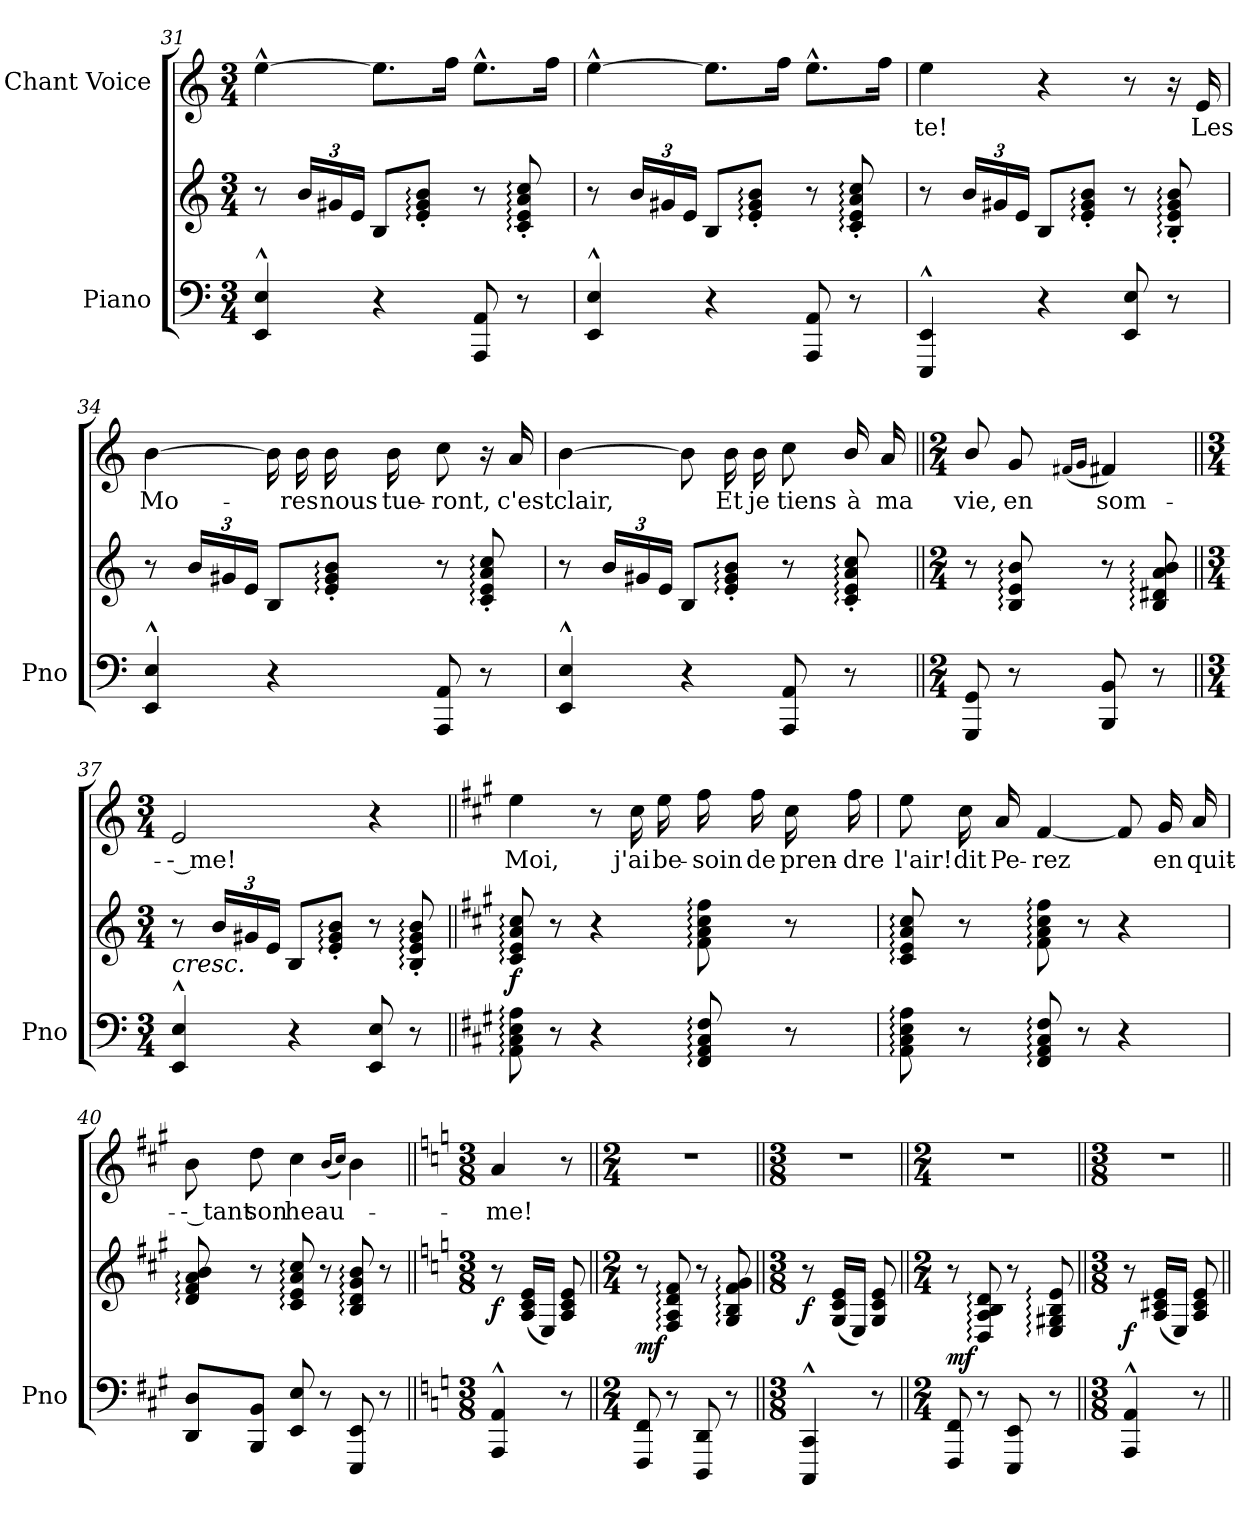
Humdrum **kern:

**kern	**kern	**dynam	**kern	**text	**dynam
*part2	*part2	*part2	*part1	*part1	*part1
*staff3	*staff2	*staff2/3	*staff1	*staff1	*staff1
*I"Piano	*	*	*I"Chant Voice	*	*
*I'Pno	*	*	*	*	*
!!LO:PB:g=z
*clefF4	*clefG2	*	*clefG2	*	*
*k[]	*k[]	*	*k[]	*	*
*M3/4	*M3/4	*	*M3/4	*	*
=31	=31	=31	=31	=31	=31
4EE/^^ 4E/^^	8r	.	[4ee^^\	.	.
*	*Xbrackettup	*	*	*	*
.	24b/LL	.	.	.	.
.	24g#X/	.	.	.	.
.	24e/JJ	.	.	.	.
4r	8B/L	.	8.ee\L]	.	.
.	8e/:' 8g#/:' 8b/:'J	.	.	.	.
.	.	.	16ff\Jk	.	.
8AAA/ 8AA/	8r	.	8.ee^^\L	.	.
8r	8c/:' 8e/:' 8a/:' 8cc/:'	.	.	.	.
.	.	.	16ff\Jk	.	.
=32	=32	=32	=32	=32	=32
4EE/^^ 4E/^^	8r	.	[4ee^^\	.	.
.	24b/LL	.	.	.	.
.	24g#X/	.	.	.	.
.	24e/JJ	.	.	.	.
4r	8B/L	.	8.ee\L]	.	.
.	8e/:' 8g#/:' 8b/:'J	.	.	.	.
.	.	.	16ff\Jk	.	.
8AAA/ 8AA/	8r	.	8.ee^^\L	.	.
8r	8c/:' 8e/:' 8a/:' 8cc/:'	.	.	.	.
.	.	.	16ff\Jk	.	.
=33	=33	=33	=33	=33	=33
!	!	!	!	!LO:LY:b	!
4EEE/^^ 4EE/^^	8r	.	4ee\	-te!	.
.	24b/LL	.	.	.	.
.	24g#X/	.	.	.	.
.	24e/JJ	.	.	.	.
4r	8B/L	.	4r	.	.
.	8e/:' 8g#/:' 8b/:'J	.	.	.	.
8EE/ 8E/	8r	.	8r	.	.
8r	8B/:' 8e/:' 8g#/:' 8b/:'	.	16r	.	.
!	!	!	!	!LO:LY:b	!
.	.	.	16e/	Les	.
!!LO:LB:g=z
=34	=34	=34	=34	=34	=34
!	!	!	!	!LO:LY:b	!
4EE/^^ 4E/^^	8r	.	[4b\	Mo-	.
.	24b/LL	.	.	.	.
.	24g#X/	.	.	.	.
.	24e/JJ	.	.	.	.
4r	8B/L	.	16b\]	.	.
!	!	!	!	!LO:LY:b	!
.	.	.	16b\	-res	.
!	!	!	!	!LO:LY:b	!
.	8e/:' 8g#/:' 8b/:'J	.	16b\	nous	.
!	!	!	!	!LO:LY:b	!
.	.	.	16b\	tue-	.
!	!	!	!	!LO:LY:b	!
8AAA/ 8AA/	8r	.	8cc\	-ront,	.
8r	8c/:' 8e/:' 8a/:' 8cc/:'	.	16r	.	.
!	!	!	!	!LO:LY:b	!
.	.	.	16a/	c'est	.
=35	=35	=35	=35	=35	=35
!	!	!	!	!LO:LY:b	!
4EE/^^ 4E/^^	8r	.	[4b\	clair,	.
.	24b/LL	.	.	.	.
.	24g#X/	.	.	.	.
.	24e/JJ	.	.	.	.
4r	8B/L	.	8b\]	.	.
!	!	!	!	!LO:LY:b	!
.	8e/:' 8g#/:' 8b/:'J	.	16b\	Et	.
!	!	!	!	!LO:LY:b	!
.	.	.	16b\	je	.
!	!	!	!	!LO:LY:b	!
8AAA/ 8AA/	8r	.	8cc\	tiens	.
!	!	!	!	!LO:LY:b	!
8r	8c/:' 8e/:' 8a/:' 8cc/:'	.	16b/	à	.
!	!	!	!	!LO:LY:b	!
.	.	.	16a/	ma	.
=36||	=36||	=36||	=36||	=36||	=36||
*M2/4	*M2/4	*	*M2/4	*	*
!	!	!	!	!LO:LY:b	!
8GGG/ 8GG/	8r	.	8b/	vie,	.
!	!	!	!	!LO:LY:b	!
8r	8B/: 8e/: 8b/:	.	8g/	en	.
.	.	.	(<16qf#X/LL	.	.
.	.	.	16qg/JJ	.	.
!	!	!	!	!LO:LY:b	!
8BBB/ 8BB/	8r	.	4f#/)	som-	.
8r	8B/: 8d#X/: 8a/: 8b/:	.	.	.	.
!!LO:LB:g=z
=37||	=37||	=37||	=37||	=37||	=37||
*M3/4	*M3/4	*	*M3/4	*	*
!LO:TX:a:i:t=cresc.	!	!	!	!	!
!	!	!	!	!LO:LY:b	!
4EE/^^ 4E/^^	8r	.	2e/	-- me!	.
.	24b/LL	.	.	.	.
.	24g#X/	.	.	.	.
.	24e/JJ	.	.	.	.
4r	8B/L	.	.	.	.
.	8e/:' 8g#/:' 8b/:'J	.	.	.	.
8EE/ 8E/	8r	.	4r	.	.
8r	8B/:' 8e/:' 8g#/:' 8b/:'	.	.	.	.
=38||	=38||	=38||	=38||	=38||	=38||
*k[f#c#g#]	*k[f#c#g#]	*	*k[f#c#g#]	*	*
!	!	!LO:DY:b	!	!LO:LY:b	!LO:DY:a
!	!	!	!	!	!LO:DY:n=1:a
8AA\: 8C#\: 8E\: 8A\:	8c#/: 8e/: 8a/: 8cc#/:	f	4ee\	Moi,	f other-dynamics
8r	8r	.	.	.	.
4r	4r	.	8r	.	.
!	!	!	!	!LO:LY:b	!
.	.	.	16cc#\	j'ai	.
!	!	!	!	!LO:LY:b	!
.	.	.	16ee\	be-	.
!	!	!	!	!LO:LY:b	!
8FF#/: 8AA/: 8C#/: 8F#/:	8f#\: 8a\: 8cc#\: 8ff#\:	.	16ff#\	-soin	.
!	!	!	!	!LO:LY:b	!
.	.	.	16ff#\	de	.
!	!	!	!	!LO:LY:b	!
8r	8r	.	16cc#\	pren-	.
!	!	!	!	!LO:LY:b	!
.	.	.	16ff#\	-dre	.
=39	=39	=39	=39	=39	=39
!	!	!	!	!LO:LY:b	!
8AA\: 8C#\: 8E\: 8A\:	8c#/: 8e/: 8a/: 8cc#/:	.	8ee\	l'air!	.
!	!	!	!	!LO:LY:b	!
8r	8r	.	16cc#\	dit	.
!	!	!	!	!LO:LY:b	!
.	.	.	16a/	Pe-	.
!	!	!	!	!LO:LY:b	!
8FF#/: 8AA/: 8C#/: 8F#/:	8f#\: 8a\: 8cc#\: 8ff#\:	.	[4f#/	-rez	.
8r	8r	.	.	.	.
4r	4r	.	8f#/]	.	.
!	!	!	!	!LO:LY:b	!
.	.	.	16g#/	en	.
!	!	!	!	!LO:LY:b	!
.	.	.	16a/	quit-	.
!!LO:LB:g=z
=40	=40	=40	=40	=40	=40
!	!	!	!	!LO:LY:b	!
8DD/ 8D/L	8d/: 8f#/: 8a/: 8b/:	.	8b\	-- tant	.
!	!	!	!	!LO:LY:b	!
8BBB/ 8BB/J	8r	.	8dd\	son	.
!	!	!	!	!LO:LY:b	!
8EE/ 8E/	8c#/: 8e/: 8a/: 8cc#/:	.	4cc#\	heau-	.
8r	8r	.	.	.	.
.	.	.	(<16qb/LL	.	.
.	.	.	16qcc#/JJ)	.	.
8EEE/ 8EE/	8B/: 8d/: 8g#/: 8b/:	.	4b\	.	.
8r	8r	.	.	.	.
=41||	=41||	=41||	=41||	=41||	=41||
*k[]	*k[]	*	*k[]	*	*
*M3/8	*M3/8	*	*M3/8	*	*
!	!	!LO:DY:b	!	!LO:LY:b	!
4AAA/^^ 4AA/^^	8r	f	4a/	-me!	.
.	(<16A/ 16c/ 16e/LL	.	.	.	.
.	16E/JJ)	.	.	.	.
8r	8A/ 8c/ 8e/	.	8r	.	.
=42||	=42||	=42||	=42||	=42||	=42||
*M2/4	*M2/4	*	*M2/4	*	*
!	!	!LO:DY:b	!	!	!
8FFF/ 8FF/	8r	mf	2r	.	.
8r	8F/: 8A/: 8d/: 8f/:	.	.	.	.
8DDD/ 8DD/	8r	.	.	.	.
8r	8G/: 8B/: 8f/: 8g/:	.	.	.	.
=43||	=43||	=43||	=43||	=43||	=43||
*M3/8	*M3/8	*	*M3/8	*	*
!	!	!LO:DY:b	!	!	!
4CCC/^^ 4CC/^^	8r	f	4.r	.	.
.	(<16G/ 16c/ 16e/LL	.	.	.	.
.	16E/JJ)	.	.	.	.
8r	8G/ 8c/ 8e/	.	.	.	.
!!LO:PB:g=z
=44||	=44||	=44||	=44||	=44||	=44||
*M2/4	*M2/4	*	*M2/4	*	*
!	!	!LO:DY:b	!	!	!
8FFF/ 8FF/	8r	mf	2r	.	.
8r	8D/: 8A/: 8B/: 8d/:	.	.	.	.
8EEE/ 8EE/	8r	.	.	.	.
8r	8E/: 8G#X/: 8B/: 8e/:	.	.	.	.
=45||	=45||	=45||	=45||	=45||	=45||
*M3/8	*M3/8	*	*M3/8	*	*
!	!	!LO:DY:b	!	!	!
4AAA/^^ 4AA/^^	8r	f	4.r	.	.
.	(<16A/ 16c#X/ 16e/LL	.	.	.	.
.	16E/JJ)	.	.	.	.
8r	8A/ 8c#/ 8e/	.	.	.	.
=||	=||	=||	=||	=||	=||
*-	*-	*-	*-	*-	*-
